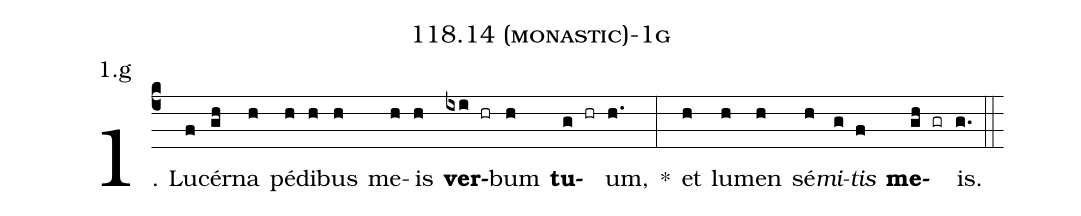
name: 118.14 (monastic)-1g;
annotation: 1.g;
%%
(c4)1. Lu(f)cér(gh)na(h) pé(h)di(h)bus(h) me(h)is(h) <b>ver</b>(ixi hr)bum(h) <b>tu</b>(g hr)um,(h.) *(:) et(h) lu(h)men(h) sé(h)<i>mi</i>(g)<i>tis</i>(f) <b>me</b>(gh gr)is.(g.) (::)
